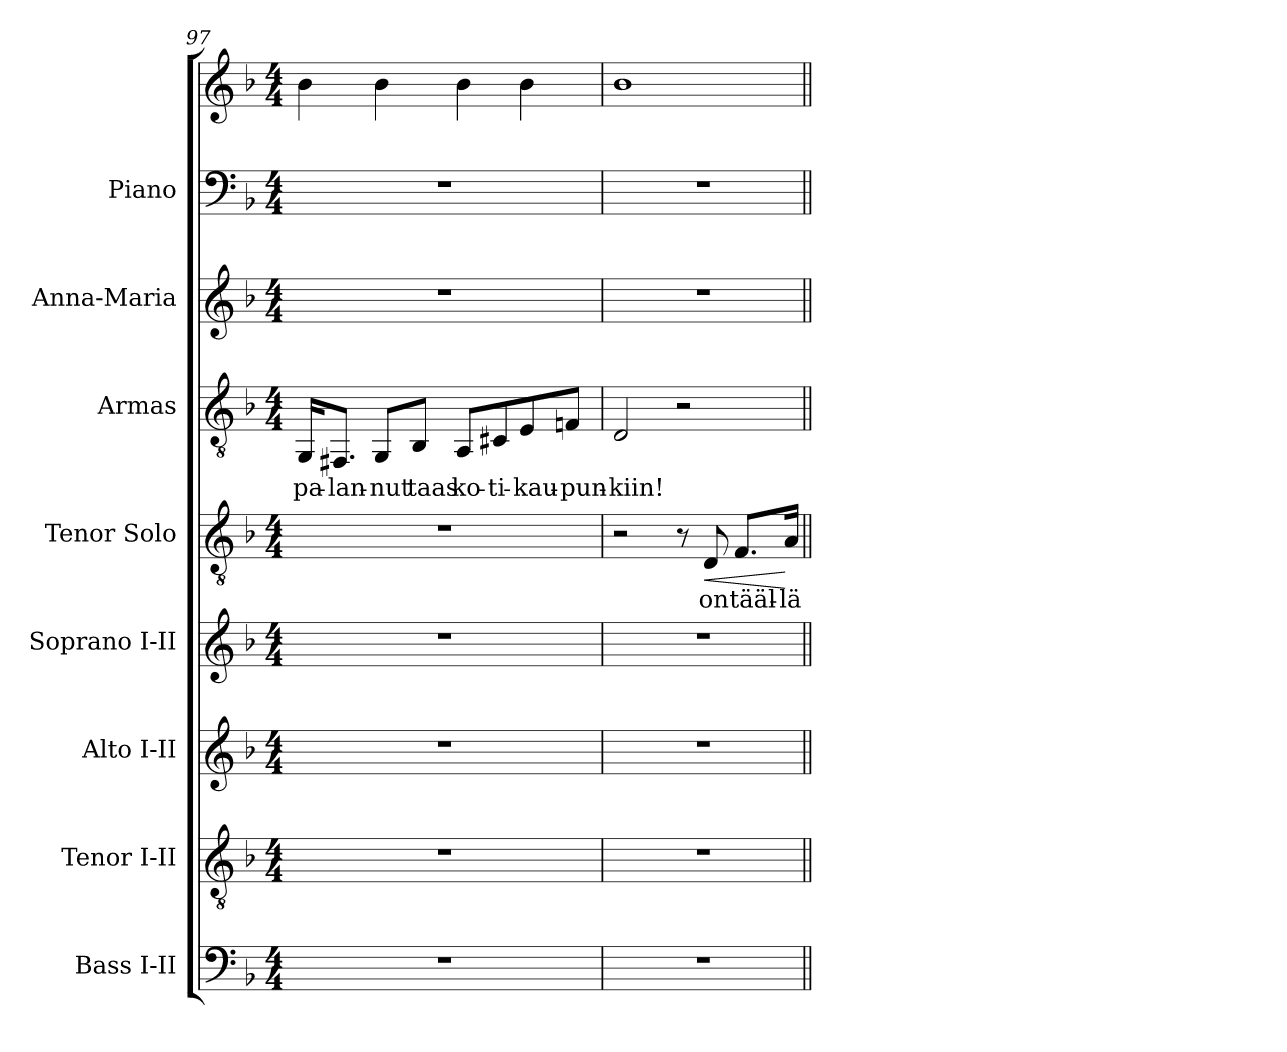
**kern	**kern	**kern	**kern	**kern	**text	**dynam	**kern	**text	**kern	**kern	**kern
*part8	*part7	*part6	*part5	*part4	*part4	*part4	*part3	*part3	*part2	*part1	*part1
*staff9	*staff8	*staff7	*staff6	*staff5	*staff5	*staff5	*staff4	*staff4	*staff3	*staff2	*staff1
*I"Bass I-II	*I"Tenor I-II	*I"Alto I-II	*I"Soprano I-II	*I"Tenor Solo	*	*	*I"Armas	*	*I"Anna-Maria	*I"Piano	*
*I'B.	*I'T.	*I'A.	*I'S.	*I'T. Solo	*	*	*I'Armas	*	*I'A-M	*I'Pno.	*
*clefF4	*clefGv2	*clefG2	*clefG2	*clefGv2	*	*	*clefGv2	*	*clefG2	*clefF4	*clefG2
*	*ITrd7c12	*	*	*ITrd7c12	*	*	*ITrd7c12	*	*	*	*
*k[b-]	*k[b-]	*k[b-]	*k[b-]	*k[b-]	*	*	*k[b-]	*	*k[b-]	*k[b-]	*k[b-]
*F:	*F:	*F:	*F:	*F:	*	*	*F:	*	*F:	*F:	*F:
*M4/4	*M4/4	*M4/4	*M4/4	*M4/4	*	*	*M4/4	*	*M4/4	*M4/4	*M4/4
=97	=97	=97	=97	=97	=97	=97	=97	=97	=97	=97	=97
!	!	!	!	!	!	!	!	!LO:LY:b:color=#000000	!	!	!
1r	1r	1r	1r	1r	.	.	16GGGi/KL	pa-	1r	1r	4b-i
!	!	!	!	!	!	!	!	!LO:LY:b:color=#000000	!	!	!
.	.	.	.	.	.	.	8.FFF#Xi/J	-lan-	.	.	.
!	!	!	!	!	!	!	!	!LO:LY:b:color=#000000	!	!	!
.	.	.	.	.	.	.	8GGGi/L	-nut	.	.	4b-i
!	!	!	!	!	!	!	!	!LO:LY:b:color=#000000	!	!	!
.	.	.	.	.	.	.	8BBB-i/J	taas	.	.	.
!	!	!	!	!	!	!	!	!LO:LY:b:color=#000000	!	!	!
.	.	.	.	.	.	.	8AAAi/L	ko-	.	.	4b-i
!	!	!	!	!	!	!	!	!LO:LY:b:color=#000000	!	!	!
.	.	.	.	.	.	.	8CC#Xi/	-ti-	.	.	.
!	!	!	!	!	!	!	!	!LO:LY:b:color=#000000	!	!	!
.	.	.	.	.	.	.	8EEi/	-kau-	.	.	4b-i
!	!	!	!	!	!	!	!	!LO:LY:b:color=#000000	!	!	!
.	.	.	.	.	.	.	8FFni/J	-pun-	.	.	.
=98	=98	=98	=98	=98	=98	=98	=98	=98	=98	=98	=98
!	!	!	!	!	!	!	!	!LO:LY:b:color=#000000	!	!	!
1r	1r	1r	1r	2r	.	.	2DDi/	-kiin!	1r	1r	1b-i
.	.	.	.	8r	.	.	2r	.	.	.	.
!	!	!	!	!	!LO:LY:b:color=#000000	!LO:HP:b	!	!	!	!	!
.	.	.	.	8DDi/	on	<	.	.	.	.	.
!	!	!	!	!	!LO:LY:b:color=#000000	!	!	!	!	!	!
.	.	.	.	8.FFi/L	tääl-	.	.	.	.	.	.
!	!	!	!	!	!LO:LY:b:color=#000000	!	!	!	!	!	!
.	.	.	.	16AAi/Jk	-lä	[	.	.	.	.	.
=||	=||	=||	=||	=||	=||	=||	=||	=||	=||	=||	=||
*-	*-	*-	*-	*-	*-	*-	*-	*-	*-	*-	*-
